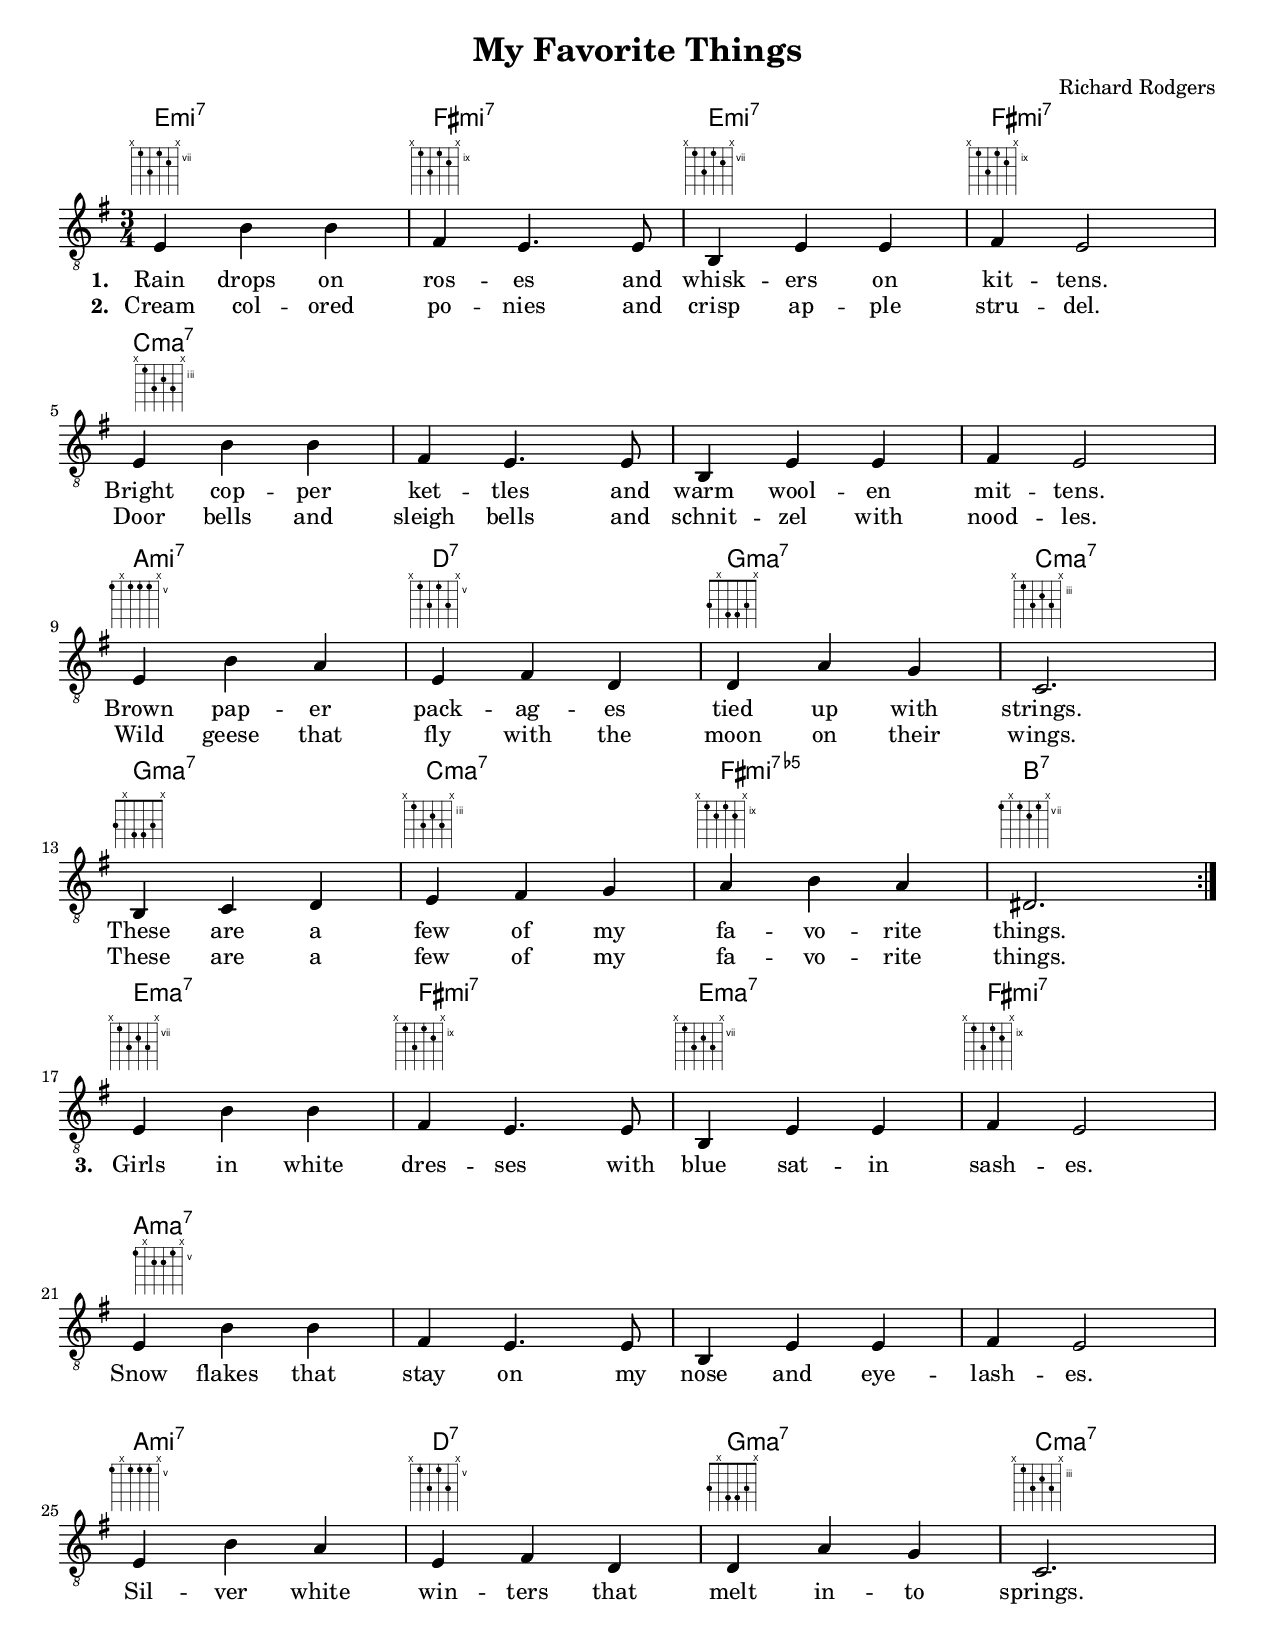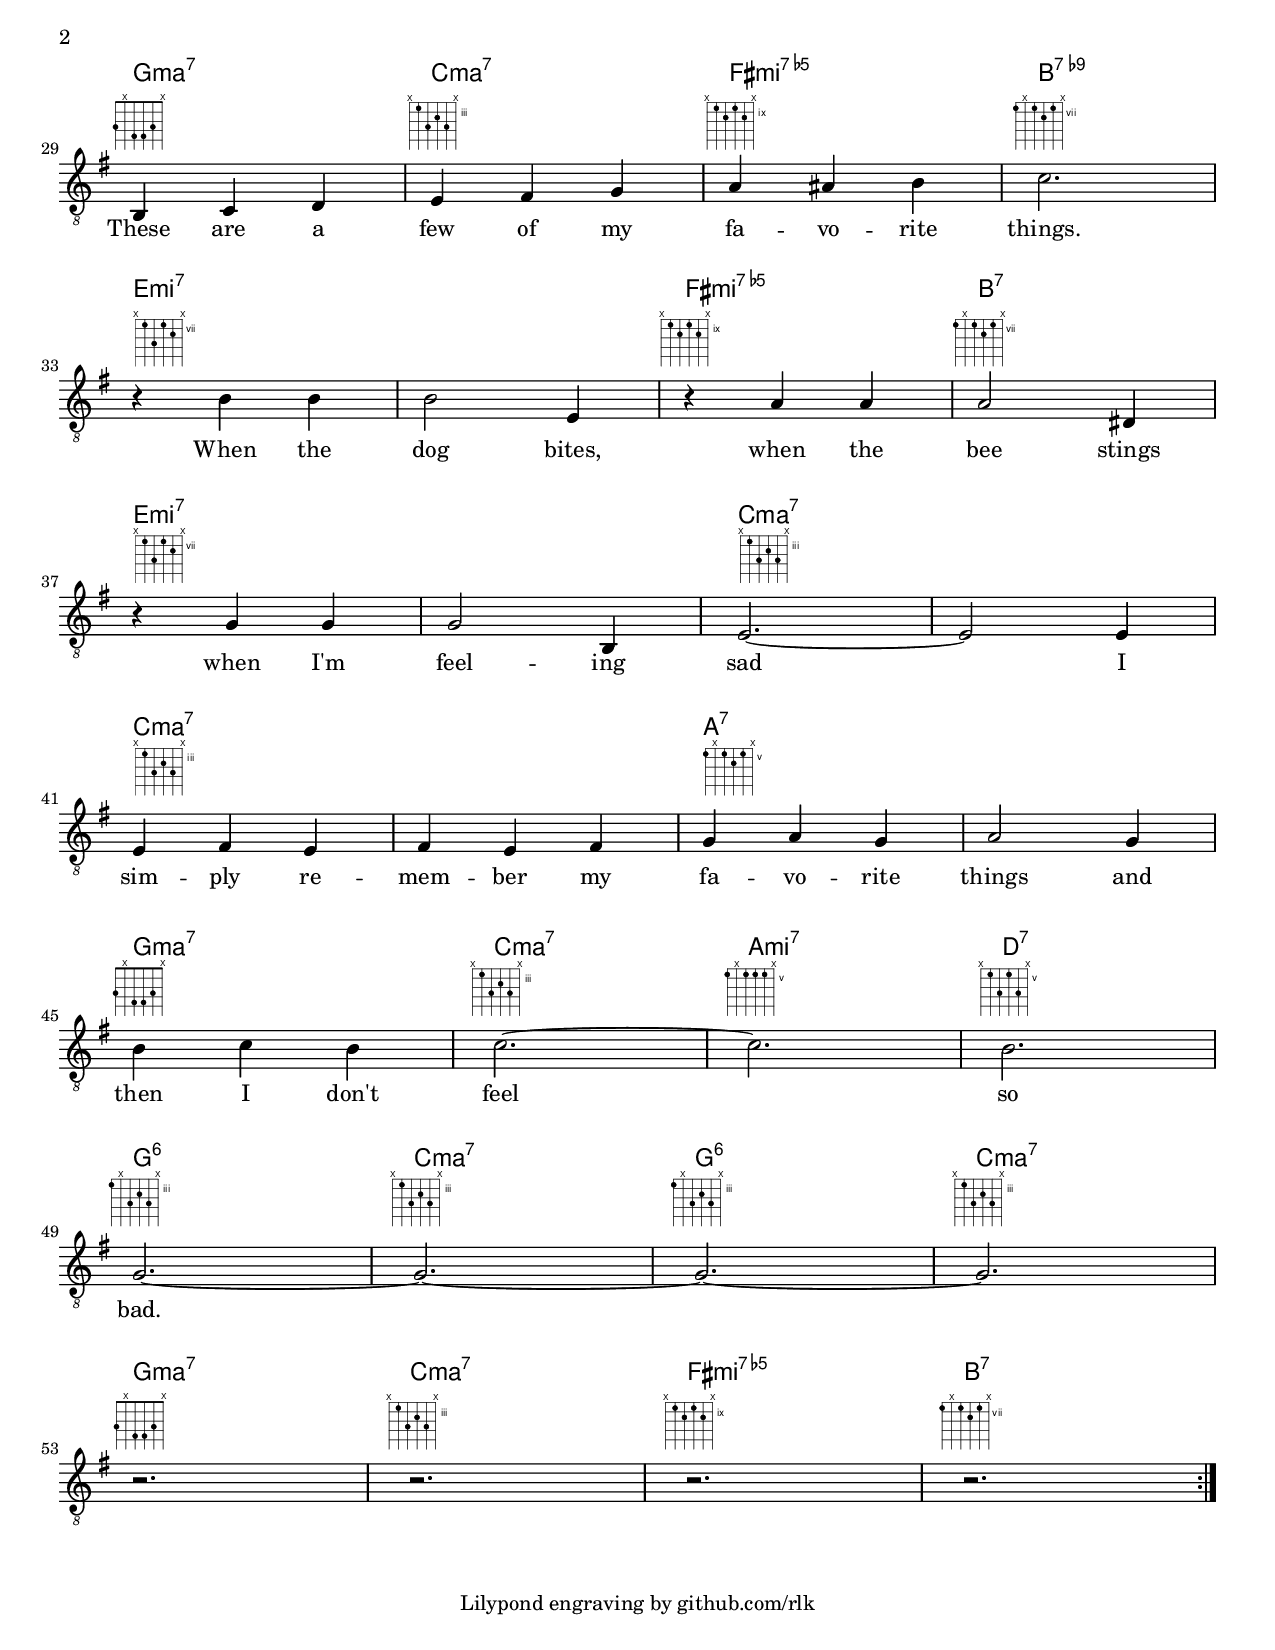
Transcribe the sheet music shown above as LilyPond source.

\language "english"
\version "2.18.2"

% These exceptions produce chord names similar to the Stadards Real Book

chExceptionMusic = {
  <c e  g  b >1-\markup       { "ma" \super "7"  }
  <c ef g  bf>1-\markup       { "mi" \super "7"  }
  <c ef g  a>1-\markup        { "mi" \super "6"  }
  <c ef g  bf d' f'>1-\markup { "mi" \super "11" }
  <c ef gf bf>1-\markup       { "mi" \super { "7"  \hspace #0.4 \raise #0.4 \smaller{\flat}  "5"  }}
  <c e g bf d' fs'>1-\markup    {    \super { "9"  \hspace #0.4 \raise #0.4 \smaller{\sharp} "11" }}
  <c e g bf d' fs' a'>1-\markup {    \super { "13" \hspace #0.4 \raise #0.4 \smaller{\sharp} "11" }}
}

chExceptions = #(sequential-music-to-chord-exceptions chExceptionMusic #t)

% Prefer the use of the Lilypond scheme $ syntax to the # syntax for string
% literals due to SubLilyPond detecting ; in a # string as a comment.

\pointAndClickOff

#(set-global-staff-size 18)

\paper {
	#(set-paper-size "letter")
}

\layout {
	indent = 0
}

\header {
	title = "My Favorite Things"
	composer = "Richard Rodgers"
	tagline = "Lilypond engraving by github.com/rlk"
}

<<
	\new ChordNames \chordmode {
		\set chordNameExceptions = #chExceptions
		\set chordChanges = ##t
		\time 3/4

		e2.:m7 fs2.:m7 e2.:m7 fs2.:m7 \break
		c2.:maj7 c2.:maj7 c2.:maj7 c2.:maj7 \break
		a2.:m7 d2.:7 g2.:maj7 c2.:maj7 \break
		g2.:maj7 c2.:maj7 fs2.:m7.5- b2.:7 \break

		e2.:maj7 fs2.:m7 e2.:maj7 fs2.:m7 \break
		a2.:maj7 a2.:maj7 a2.:maj7 a2.:maj7 \break
		a2.:m7 d2.:7 g2.:maj7 c2.:maj7 \break
		g2.:maj7 c2.:maj7 fs2.:m7.5- b2.:7.9- \break

		e2.:m7 e2.:m7 fs2.:m7.5- b2.:7 \break
		e2.:m7 e2.:m7 c2.:maj7 c2.:maj7 \break
		c2.:maj7 c2.:maj7 a2.:7 a2.:7 \break
		g2.:maj7 c2.:maj7 a2.:m7 d2.:7 \break
		g2.:6 c2.:maj7 g2.:6 c2.:maj7 \break
		g2.:maj7 c2.:maj7 fs2.:m7.5- b2.:7 \break
	}
	\new Lyrics \lyricmode {
		\markup \fret-diagram-terse $"x;7;9;7;8;x;"   % Emi7
		\markup \fret-diagram-terse $"x;9;11;9;10;x;" % F#mi7
		\markup \fret-diagram-terse $"x;7;9;7;8;x;"   % Emi7
		\markup \fret-diagram-terse $"x;9;11;9;10;x;" % F#mi7

		\markup \fret-diagram-terse $"x;3;5;4;5;x;" _2. _2. _2. % Cma7

		\markup \fret-diagram-terse $"5;x;5;5;5;x;" % Ami7
		\markup \fret-diagram-terse $"x;5;7;5;7;x;" % D7
		\markup \fret-diagram-terse $"3;x;4;4;3;x;" % Gma7
		\markup \fret-diagram-terse $"x;3;5;4;5;x;" % Cma7

		\markup \fret-diagram-terse $"3;x;4;4;3;x;"   % Gma7
		\markup \fret-diagram-terse $"x;3;5;4;5;x;"   % Cma7
		\markup \fret-diagram-terse $"x;9;10;9;10;x;" % F#mi7b5
		\markup \fret-diagram-terse $"7;x;7;8;7;x;"   % B7

		\markup \fret-diagram-terse $"x;7;9;8;9;x;"   % Ema7
		\markup \fret-diagram-terse $"x;9;11;9;10;x;" % F#mi7
		\markup \fret-diagram-terse $"x;7;9;8;9;x;"   % Ema7
		\markup \fret-diagram-terse $"x;9;11;9;10;x;" % F#mi7

		\markup \fret-diagram-terse $"5;x;6;6;5;x;" _2. _2. _2. % Ama7

		\markup \fret-diagram-terse $"5;x;5;5;5;x;" % Ami7
		\markup \fret-diagram-terse $"x;5;7;5;7;x;" % D7
		\markup \fret-diagram-terse $"3;x;4;4;3;x;" % Gma7
		\markup \fret-diagram-terse $"x;3;5;4;5;x;" % Cma7

		\markup \fret-diagram-terse $"3;x;4;4;3;x;"   % Gma7
		\markup \fret-diagram-terse $"x;3;5;4;5;x;"   % Cma7
		\markup \fret-diagram-terse $"x;9;10;9;10;x;" % F#mi7b5
		\markup \fret-diagram-terse $"7;x;7;8;7;x;"   % B7

		\markup \fret-diagram-terse $"x;7;9;7;8;x;" _2. % Emi7
		\markup \fret-diagram-terse $"x;9;10;9;10;x;" % F#mi7b5
		\markup \fret-diagram-terse $"7;x;7;8;7;x;"   % B7

		\markup \fret-diagram-terse $"x;7;9;7;8;x;" _2. % Emi7
		\markup \fret-diagram-terse $"x;3;5;4;5;x;" _2. % Cma7

		\markup \fret-diagram-terse $"x;3;5;4;5;x;" _2. % Cma7
		\markup \fret-diagram-terse $"5;x;5;6;5;x;" _2. % A7

		\markup \fret-diagram-terse $"3;x;4;4;3;x;" % Gma7
		\markup \fret-diagram-terse $"x;3;5;4;5;x;" % Cma7
		\markup \fret-diagram-terse $"5;x;5;5;5;x;" % Ami7
		\markup \fret-diagram-terse $"x;5;7;5;7;x;" % D7

		\markup \fret-diagram-terse $"3;x;5;4;5;x;" % G6
		\markup \fret-diagram-terse $"x;3;5;4;5;x;" % Cma7
		\markup \fret-diagram-terse $"3;x;5;4;5;x;" % G6
		\markup \fret-diagram-terse $"x;3;5;4;5;x;" % Cma7

		\markup \fret-diagram-terse $"3;x;4;4;3;x;"   % Gma7
		\markup \fret-diagram-terse $"x;3;5;4;5;x;"   % Cma7
		\markup \fret-diagram-terse $"x;9;10;9;10;x;" % F#mi7b5
		\markup \fret-diagram-terse $"7;x;7;8;7;x;"   % B7
	}
	\new Staff {
		\clef "treble_8"
		\key e \minor
		\time 3/4
		\new Voice = "melody" {
			\repeat volta 2 {
				\repeat volta 2 {
					e4 b4 b4 fs4 e4. e8 b,4 e4 e4 fs4 e2
					e4 b4 b4 fs4 e4. e8 b,4 e4 e4 fs4 e2
					e4 b4 a4 e4 fs4 d4 d4 a4 g4 c2.
					b,4 c4 d4 e4 fs4 g4 a4 b4 a4 ds2.
				}
				e4 b4 b4 fs4 e4. e8 b,4 e4 e4 fs4 e2
				e4 b4 b4 fs4 e4. e8 b,4 e4 e4 fs4 e2
				e4 b4 a4 e4 fs4 d4 d4 a4 g4 c2.
				b,4 c4 d4 e4 fs4 g4 a4 as4 b4 c'2.

				r4 b4 b4 b2 e4 r4 a4 a4 a2 ds4
				r4 g4 g4 g2 b,4 e2.~ e2 e4
				e4 fs4 e4 fs4 e4 fs4 g4 a4 g4 a2 g4
				b4 c'4 b4 c'2.~ c'2. b2.
				g2.~ g2.~ g2.~ g2.
				r2. r2. r2. r2.
			}
		}
	}
	\new Lyrics \lyricsto "melody" {
		<<
			\new Lyrics {
				\set stanza = $"1. "
				Rain drops on ros -- es and whisk -- ers on kit -- tens.
				Bright cop -- per ket -- tles and warm wool -- en mit -- tens.
				Brown pap -- er pack -- ag -- es tied up with strings.
				These are a few of my fa -- vo -- rite things.
			}
			\new Lyrics {
				\set stanza = $"2. "
				Cream col -- ored po -- nies and crisp ap -- ple stru -- del.
				Door bells and sleigh bells and schnit -- zel with nood -- les.
				Wild geese that fly with the moon on their wings.
				These are a few of my fa -- vo -- rite things.
			}
		>>
		\new Lyrics {
			\set stanza = $"3. "
			Girls in white dres -- ses with blue sat -- in sash -- es.
			Snow flakes that stay on my nose and eye -- lash -- es.
			Sil -- ver white win -- ters that melt in -- to springs.
			These are a few of my fa -- vo -- rite things.

			When the dog bites, when the bee stings
			when I'm feel -- ing sad
			I sim -- ply re -- mem -- ber my fa -- vo -- rite things
			and then I don't feel so bad.
		}
	}
>>
